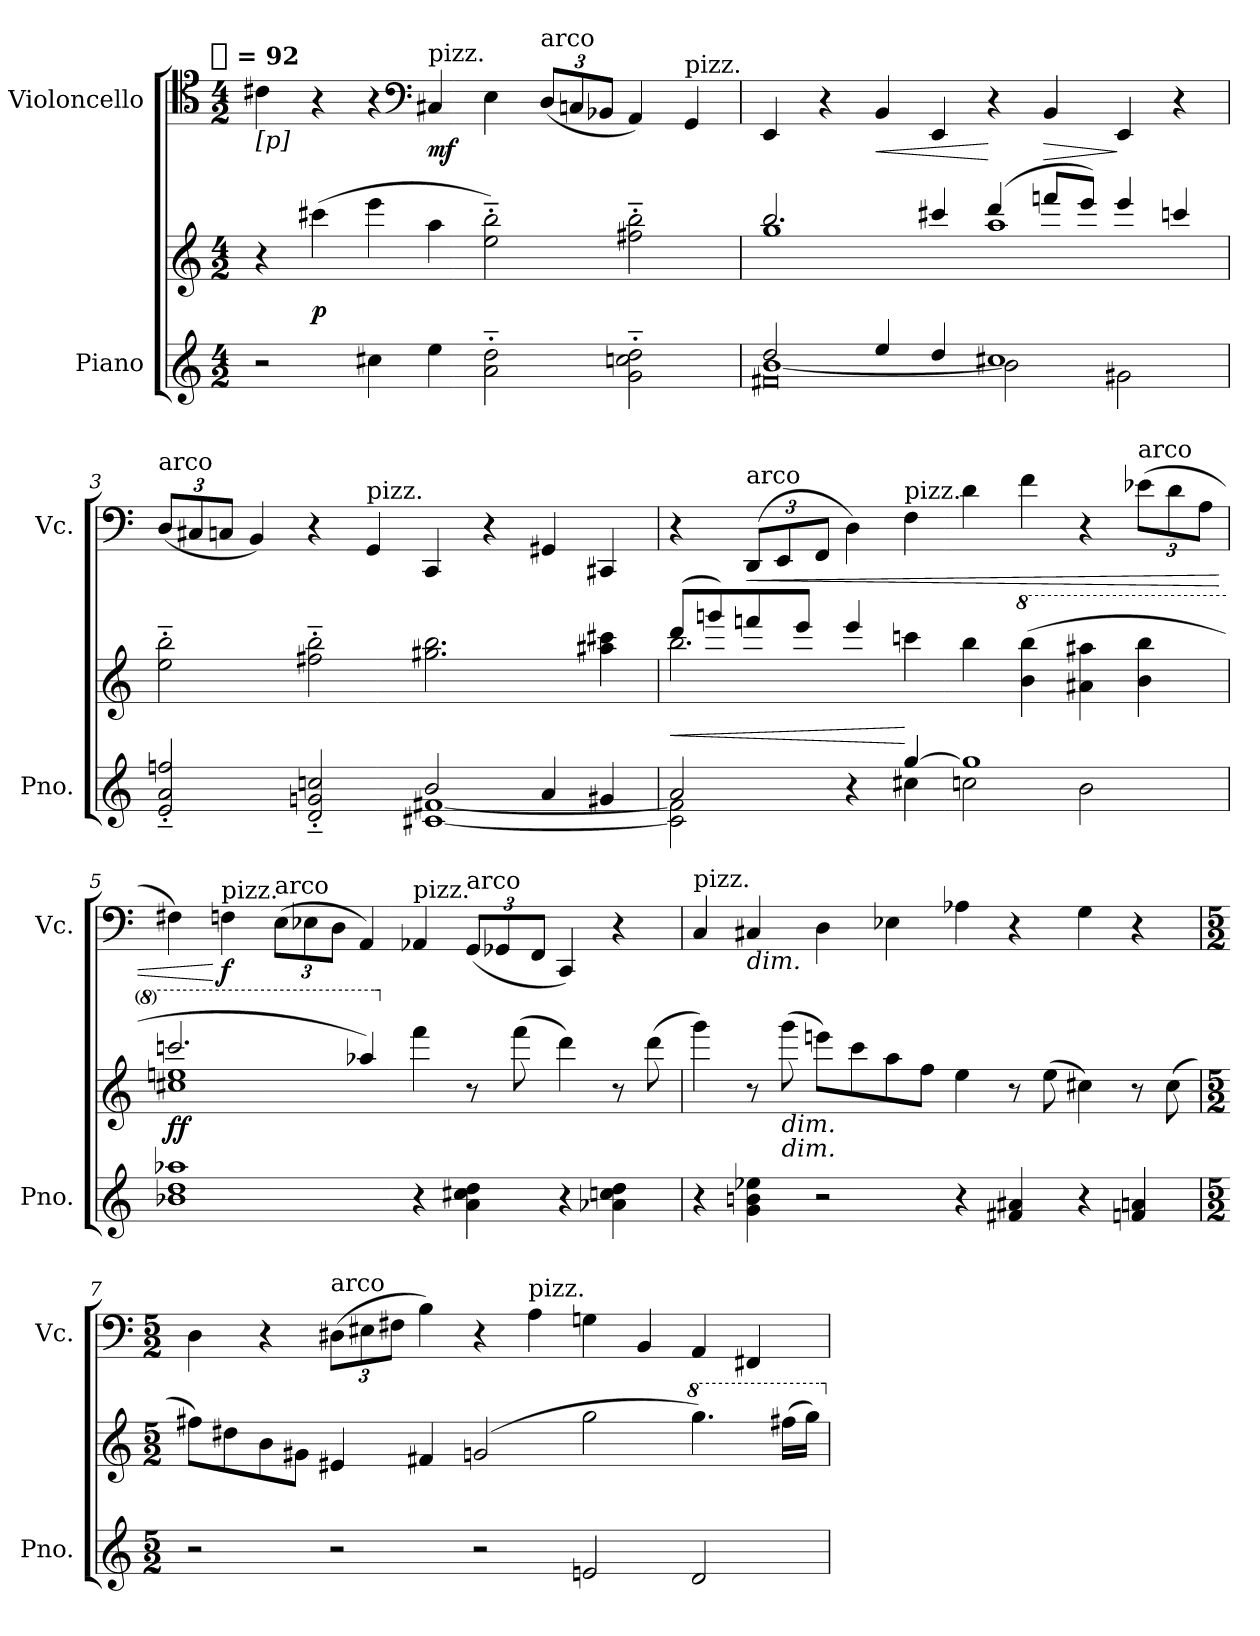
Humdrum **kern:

**kern	**kern	**dynam	**kern	**dynam
*part2	*part2	*part2	*part1	*part1
*staff3	*staff2	*staff2/3	*staff1	*staff1
*I"Piano	*	*	*I"Violoncello	*
*I'Pno.	*	*	*I'Vc.	*
*clefG2	*clefG2	*	*clefC4	*
*k[]	*k[]	*	*k[]	*
*C:	*C:	*	*C:	*
!!LO:TX:omd:t=[half] = 92
*M4/2	*M4/2	*	*M4/2	*
*MM184	*MM184	*	*MM184	*
=1	=1	=1	=1	=1
!	!	!	!LO:TX:b:t=[p]	!
2r	4r	.	4c#X	.
.	(4ccc#X	p	4r	.
4cc#X	4eee	.	4r	.
*	*	*	*clefF4	*
!	!	!	!LO:TX:a:t=pizz.	!
4ee	4aa	.	4C#X	mf
2a'~ 2dd'~	2ee'~ 2bb'~)	.	4E	.
!	!	!	!LO:TX:a:t=arco	!
.	.	.	(12DL	.
.	.	.	12Cn	.
.	.	.	12BB-XJ	.
2g'~ 2ccn'~ 2dd'~	2ff#X'~ 2bb'~	.	4AA)	.
!	!	!	!LO:TX:a:t=pizz.	!
.	.	.	4GG	.
=2	=2	=2	=2	=2
*^	*^	*	*	*
*	*^	*	*	*	*	*
2dd	[1b	0f#X	2.bb	1gg	.	4EE	.
.	.	.	.	.	.	4r	.
!	!	!	!	!	!	!	!LO:HP:b
4ee	.	.	.	.	.	4BB	<
4dd	.	.	4ccc#X	.	.	4EE	.
1cc#X	2b]	.	(4ddd	1aa	.	4r	[
!	!	!	!	!	!	!	!LO:HP:b
.	.	.	8fffnL	.	.	4BB	>
.	.	.	8eeeJ)	.	.	.	.
.	2g#X	.	4eee	.	.	4EE	]
.	.	.	4cccn	.	.	4r	.
*	*v	*v	*	*	*	*	*
*	*	*v	*v	*	*	*
=3	=3	=3	=3	=3	=3
!	!	!	!	!LO:TX:a:t=arco	!
2e'~ 2a'~ 2ffn'~	1ryy	2ee'~ 2bb'~	.	(12DL	.
.	.	.	.	12C#X	.
.	.	.	.	12CnJ	.
.	.	.	.	4BB)	.
2d'~ 2gn'~ 2ccn'~	.	2ff#X'~ 2bb'~	.	4r	.
!	!	!	!	!LO:TX:a:t=pizz.	!
.	.	.	.	4GG	.
2b	[1c#X [1f#X	2.gg#X 2.bb	.	4CC	.
.	.	.	.	4r	.
4a	.	.	.	4GG#X	.
4g#X	.	4aa#X 4ccc#X	.	4CC#X	.
=4	=4	=4	=4	=4	=4
*	*	*^	*	*	*
2a	2c#] 2f#]	(8dddL	2.bb	<	4r	.
.	.	8gggn)	.	.	.	.
!	!	!	!	!	!LO:TX:a:t=arco	!
!	!	!	!	!	!	!LO:HP:b
.	.	8fffn	.	.	(12DDL	<
.	.	.	.	.	12EE	.
.	.	8eeeJ	.	.	.	.
.	.	.	.	.	12FFJ	.
4r	4ryy	4eee	.	.	4D)	.
!	!	!	!	!	!LO:TX:a:t=pizz.	!
[4gg	4cc#X	4cccn	1ryy	[	4F	.
1gg]	2ccn	4bb	.	.	4d	.
*	*	*8va	*	*	*	*
.	.	(4bb 4bbb	.	.	4f	.
.	2b	4aa#X 4aaa#X	.	.	4r	.
!	!	!	!	!	!LO:TX:a:t=arco	!
.	.	4bb 4bbb	4ryy	.	(12e-XL	.
.	.	.	.	.	12d	.
.	.	.	.	.	12AJ	.
*v	*v	*	*	*	*	*
=5	=5	=5	=5	=5	=5
1b-X 1dd 1aa-X	2.ccccn	1ccc#X 1eeen	ff	4F#X)	.
!	!	!	!	!LO:TX:a:t=pizz.	!
.	.	.	.	4Fn	[ f
!	!	!	!	!LO:TX:a:t=arco	!
.	.	.	.	(12EL	.
.	.	.	.	12E-X	.
.	.	.	.	12DJ	.
.	4aaa-X)	.	.	4AA)	.
*	*X8va	*	*	*	*
!	!	!	!	!LO:TX:a:t=pizz.	!
4r	4fff	1ryy	.	4AA-X	.
!	!	!	!	!LO:TX:a:t=arco	!
4a 4cc#X 4dd	8r	.	.	(12GGL	.
.	.	.	.	12GG-X	.
.	(8fff	.	.	.	.
.	.	.	.	12FFJ	.
4r	4ddd)	.	.	4CC)	.
4a-X 4ccn 4dd	8r	.	.	4r	.
.	(8ddd	.	.	.	.
*	*v	*v	*	*	*
=6	=6	=6	=6	=6
!	!	!	!LO:TX:a:t=pizz.	!
4r	4ggg)	.	4C	.
!	!	!	!LO:TX:b:i:t=dim.	!
4g 4bn 4ee-X	8r	.	4C#X	.
!	!LO:TX:b:i:t=dim.	!	!	!
!	!LO:TX:b:i:t=dim.	!	!	!
.	(8ggg	.	.	.
2r	8eeenL)	.	4D	.
.	8ccc	.	.	.
.	8aa	.	4E-X	.
.	8ffJ	.	.	.
4r	4ee	.	4A-X	.
4f#X 4a#X	8r	.	4r	.
.	(8ee	.	.	.
4r	4cc#X)	.	4G	.
4fn 4an	8r	.	4r	.
.	(8cc#	.	.	.
=7	=7	=7	=7	=7
*M5/2	*M5/2	*	*M5/2	*
2r	8ff#XL)	.	4D	.
.	8dd#X	.	.	.
.	8b	.	4r	.
.	8g#XJ	.	.	.
!	!	!	!LO:TX:a:t=arco	!
2r	4e#X	.	(12D#XL	.
.	.	.	12E#X	.
.	.	.	12F#XJ	.
.	4f#X	.	4B)	.
2r	(2gn	.	4r	.
!	!	!	!LO:TX:a:t=pizz.	!
.	.	.	4A	.
2en	2gg	.	4Gn	.
.	.	.	4BB	.
*	*8va	*	*	*
2d	4.ggg)	.	4AA	.
.	.	.	4FF#X	.
.	(16fff#XLL	.	.	.
.	16gggJJ)	.	.	.
*	*X8va	*	*	*
=	=	=	=	=
*-	*-	*-	*-	*-
